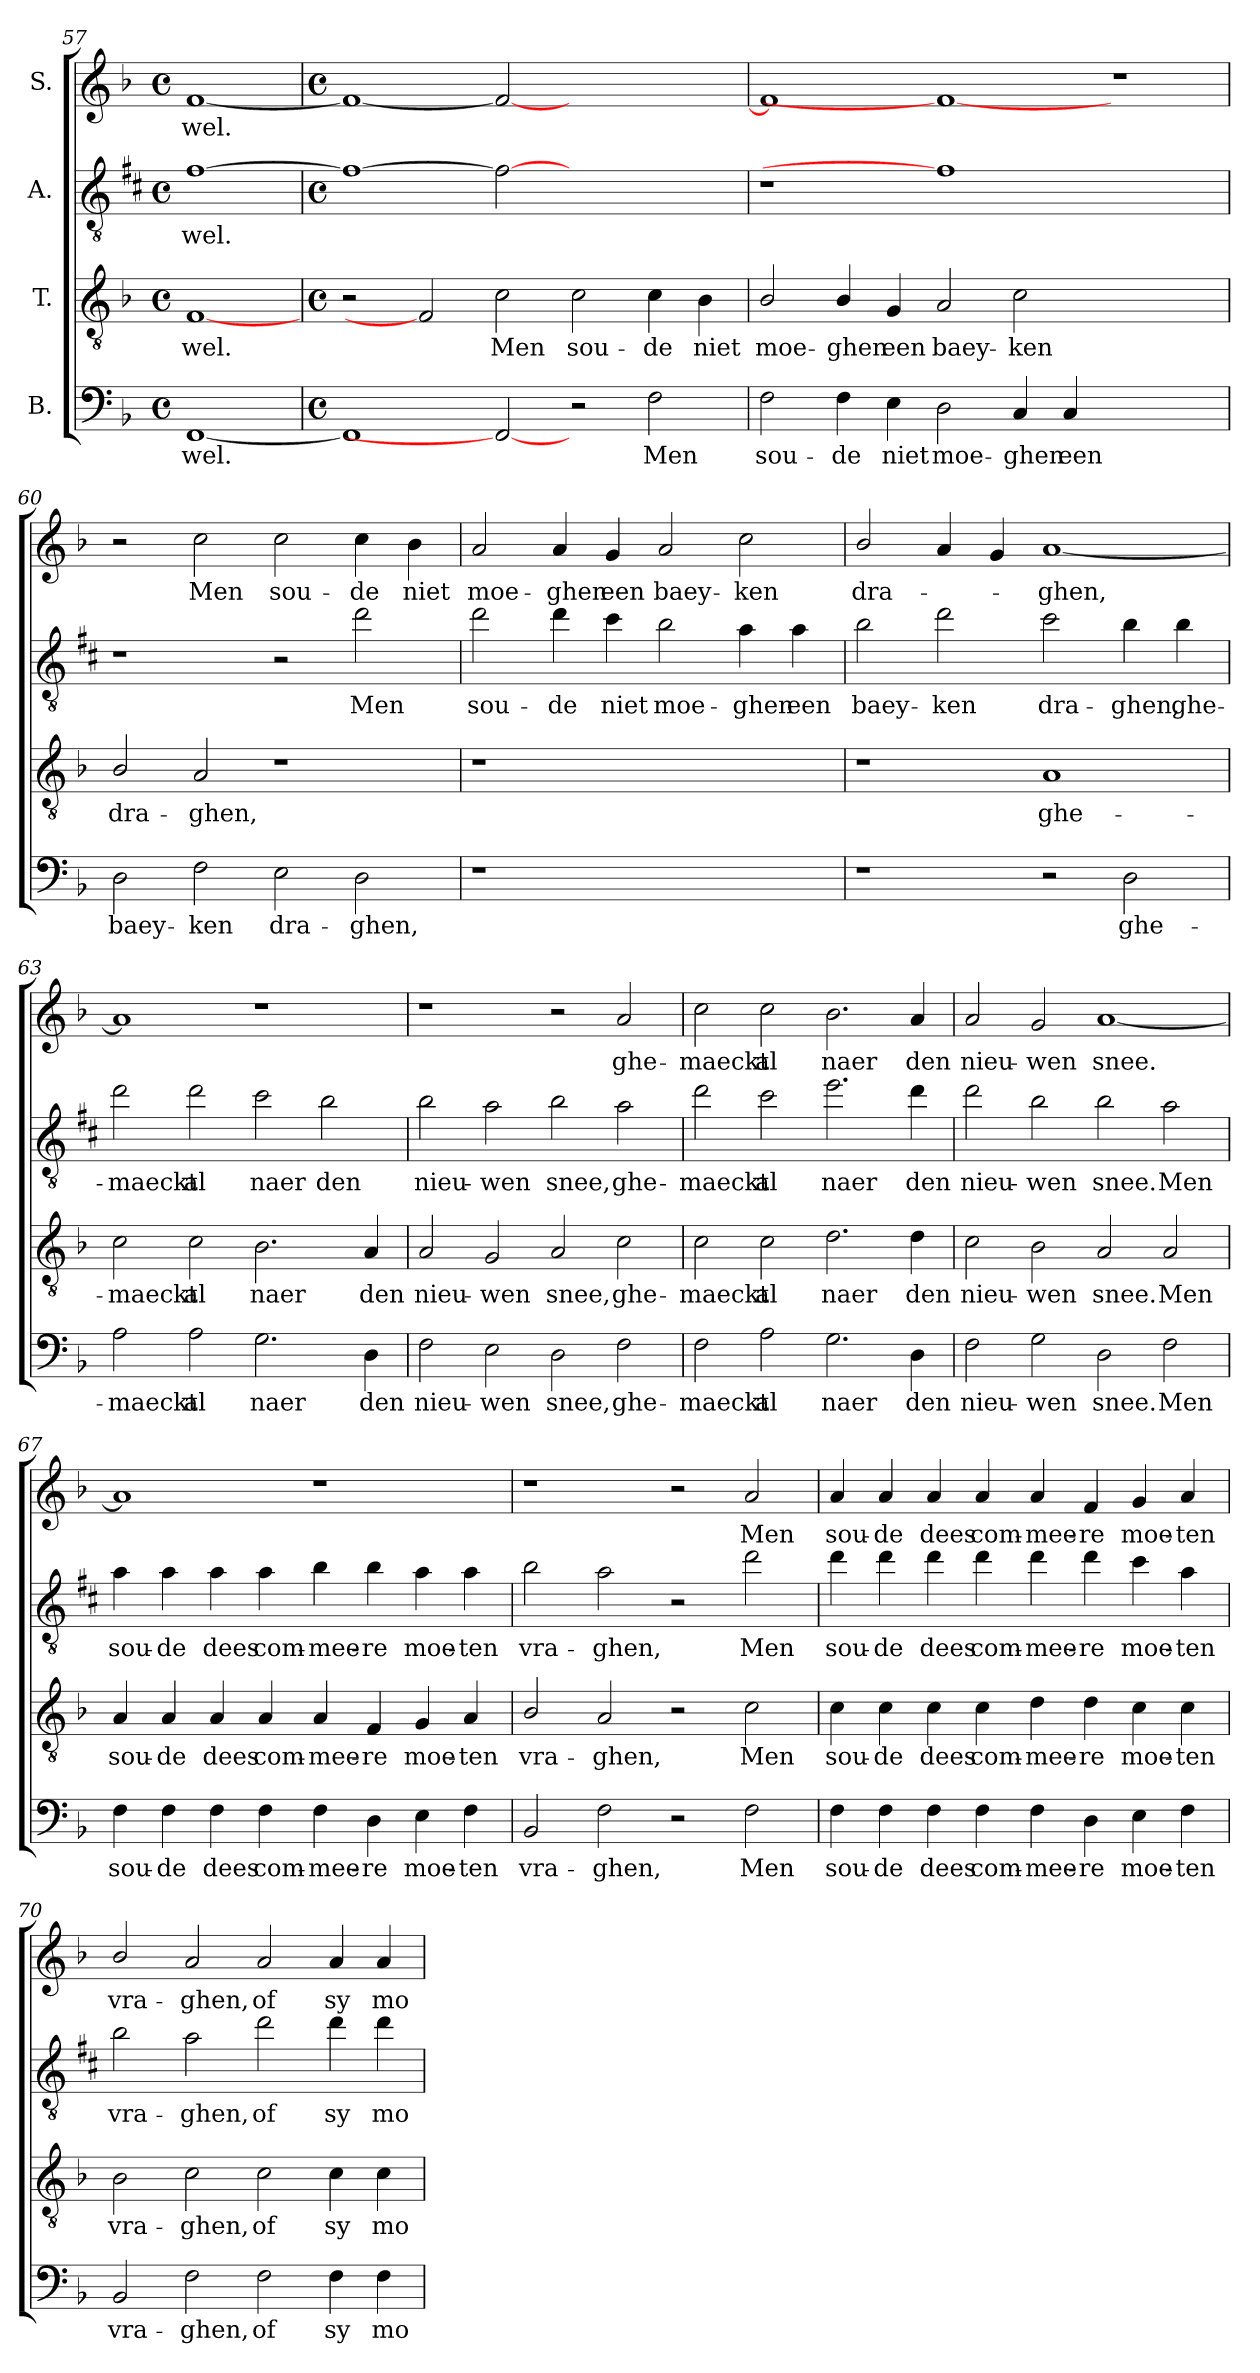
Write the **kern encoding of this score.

**kern	**text	**kern	**text	**kern	**text	**kern	**text
*part4	*part4	*part3	*part3	*part2	*part2	*part1	*part1
*staff4	*staff4	*staff3	*staff3	*staff2	*staff2	*staff1	*staff1
*I"B.	*	*I"T.	*	*I"A.	*	*I"S.	*
*clefF4	*	*clefGv2	*	*clefGv2	*	*clefG2	*
*	*	*ITrd-7c-12	*	*ITrd5c9	*	*	*
*k[b-]	*	*k[b-]	*	*k[b-]	*	*k[b-]	*
*F:	*	*F:	*	*F:	*	*F:	*
*M4/4	*	*M4/4	*	*M4/4	*	*M4/4	*
*met(c)	*	*met(c)	*	*met(c)	*	*met(c)	*
=57	=57	=57	=57	=57	=57	=57	=57
[1FF	wel.	[1f	wel.	[1A	wel.	[1f	wel.
=58	=58	=58	=58	=58	=58	=58	=58
*M4/4	*	*M4/4	*	*M4/4	*	*M4/4	*
*met(c)	*	*met(c)	*	*met(c)	*	*met(c)	*
1FF]	.	2r	.	1A_	.	1f_	.
.	.	2f]	.	.	.	.	.
2FF_	.	2cc\	Men	2A_	.	2f_	.
2r	.	2cc\	sou-	1ryy	.	1ryy	.
2F\	Men	4cc\	-de	.	.	.	.
.	.	4b-\	niet	.	.	.	.
=59	=59	=59	=59	=59	=59	=59	=59
2F\	sou-	2b-/	moe-	1r	.	1f]	.
4F\	-de	4b-/	-ghen	.	.	.	.
4E\	niet	4g/	een	.	.	.	.
2D\	moe-	2a/	baey-	1A]	.	1f_	.
4C/	-ghen	2cc\	-ken	.	.	.	.
4C/	een	.	.	.	.	.	.
1ryy	.	1ryy	.	1ryy	.	1r	.
!!LO:PB:g=z
=60	=60	=60	=60	=60	=60	=60	=60
2D\	baey-	2b-/	dra-	1r	.	2r	.
2F\	-ken	2a/	-ghen,	.	.	2cc\	Men
2E\	dra-	1r	.	2r	.	2cc\	sou-
2D\	-ghen,	.	.	2f\	Men	4cc\	-de
.	.	.	.	.	.	4b-\	niet
=61	=61	=61	=61	=61	=61	=61	=61
1r	.	1r	.	2f\	sou-	2a/	moe-
.	.	.	.	4f\	-de	4a/	-ghen
.	.	.	.	4e\	niet	4g/	een
1ryy	.	1ryy	.	2d\	moe-	2a/	baey-
.	.	.	.	4c\	-ghen	2cc\	-ken
.	.	.	.	4c\	een	.	.
=62	=62	=62	=62	=62	=62	=62	=62
1r	.	1r	.	2d\	baey-	2b-/	dra-
.	.	.	.	2f\	-ken	4a/	.
.	.	.	.	.	.	4g/	.
2r	.	1a	ghe-	2e\	dra-	[1a	-ghen,
2D\	ghe-	.	.	4d\	-ghen,	.	.
.	.	.	.	4d\	ghe-	.	.
=63	=63	=63	=63	=63	=63	=63	=63
2A\	-maeckt	2cc\	-maeckt	2f\	-maeckt	1a]	.
2A\	al	2cc\	al	2f\	al	.	.
2.G\	naer	2.b-\	naer	2e\	naer	1r	.
.	.	.	.	2d\	den	.	.
4D\	den	4a/	den	.	.	.	.
=64	=64	=64	=64	=64	=64	=64	=64
2F\	nieu-	2a/	nieu-	2d\	nieu-	1r	.
2E\	-wen	2g/	-wen	2c\	-wen	.	.
2D\	snee,	2a/	snee,	2d\	snee,	2r	.
2F\	ghe-	2cc\	ghe-	2c\	ghe-	2a/	ghe-
!!LO:LB:g=z
=65	=65	=65	=65	=65	=65	=65	=65
2F\	-maeckt	2cc\	-maeckt	2f\	-maeckt	2cc\	-maeckt
2A\	al	2cc\	al	2e\	al	2cc\	al
2.G\	naer	2.dd\	naer	2.g\	naer	2.b-\	naer
4D\	den	4dd\	den	4f\	den	4a/	den
=66	=66	=66	=66	=66	=66	=66	=66
2F\	nieu-	2cc\	nieu-	2f\	nieu-	2a/	nieu-
2G\	-wen	2b-\	-wen	2d\	-wen	2g/	-wen
2D\	snee.	2a/	snee.	2d\	snee.	[1a	snee.
2F\	Men	2a/	Men	2c\	Men	.	.
=67	=67	=67	=67	=67	=67	=67	=67
4F\	sou-	4a/	sou-	4c\	sou-	1a]	.
4F\	-de	4a/	-de	4c\	-de	.	.
4F\	dees	4a/	dees	4c\	dees	.	.
4F\	com-	4a/	com-	4c\	com-	.	.
4F\	-mee-	4a/	-mee-	4d\	-mee-	1r	.
4D\	-re	4f/	-re	4d\	-re	.	.
4E\	moe-	4g/	moe-	4c\	moe-	.	.
4F\	-ten	4a/	-ten	4c\	-ten	.	.
=68	=68	=68	=68	=68	=68	=68	=68
2BB-/	vra-	2b-/	vra-	2d\	vra-	1r	.
2F\	-ghen,	2a/	-ghen,	2c\	-ghen,	.	.
2r	.	2r	.	2r	.	2r	.
2F\	Men	2cc\	Men	2f\	Men	2a/	Men
!!LO:LB:g=z
=69	=69	=69	=69	=69	=69	=69	=69
4F\	sou-	4cc\	sou-	4f\	sou-	4a/	sou-
4F\	-de	4cc\	-de	4f\	-de	4a/	-de
4F\	dees	4cc\	dees	4f\	dees	4a/	dees
4F\	com-	4cc\	com-	4f\	com-	4a/	com-
4F\	-mee-	4dd\	-mee-	4f\	-mee-	4a/	-mee-
4D\	-re	4dd\	-re	4f\	-re	4f/	-re
4E\	moe-	4cc\	moe-	4e\	moe-	4g/	moe-
4F\	-ten	4cc\	-ten	4c\	-ten	4a/	-ten
=70	=70	=70	=70	=70	=70	=70	=70
2BB-/	vra-	2b-\	vra-	2d\	vra-	2b-/	vra-
2F\	-ghen,	2cc\	-ghen,	2c\	-ghen,	2a/	-ghen,
2F\	of	2cc\	of	2f\	of	2a/	of
4F\	sy	4cc\	sy	4f\	sy	4a/	sy
4F\	mo-	4cc\	mo-	4f\	mo-	4a/	mo-
=	=	=	=	=	=	=	=
*-	*-	*-	*-	*-	*-	*-	*-
